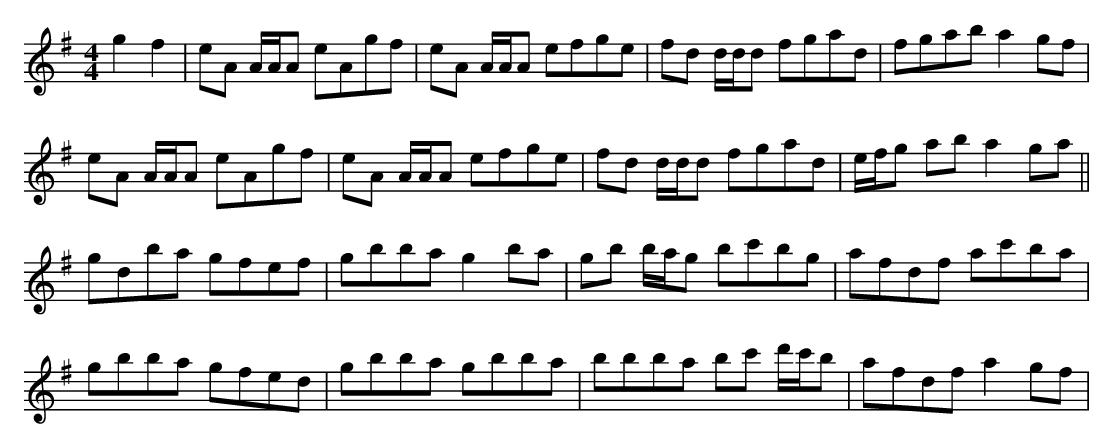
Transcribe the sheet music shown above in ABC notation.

X:1
M:4/4
K:Ador
g2 f2|eA A/A/A eAgf|eA A/A/A efge|fd d/d/d fgad|fgab a2gf |
eA A/A/A eAgf|eA A/A/A efge|fd d/d/d fgad|e/f/g ab a2ga ||
gdba gfef|gbba g2ba|gb b/a/g bc'bg|afdf ac'ba|
gbba gfed|gbba gbba|bbba bc' d'/c'/b|afdf a2gf|
